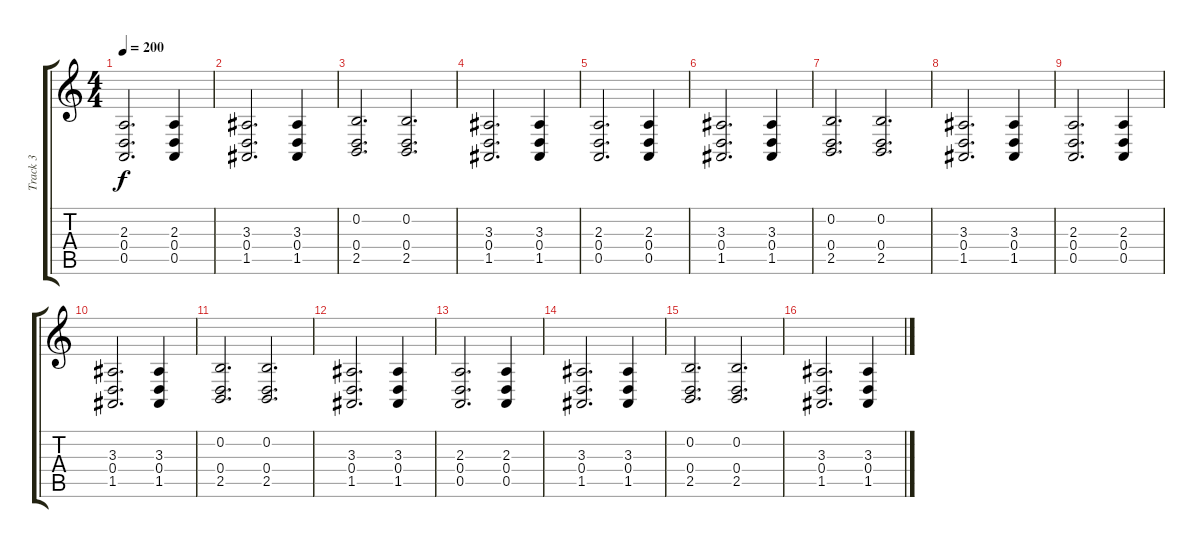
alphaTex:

\track ("Track 3" "Track 3") {instrument stringensemble1}
\staff {score tabs}
\tuning (E4 B3 G3 D3 A2 E2) {hide}
\ts (4 4)
\tempo 200
\clef g2
\ks c
(2.3 0.4 0.5).2{d dy f} (2.3 0.4 0.5).4 |
(3.3 0.4 1.5).2{d} (3.3 0.4 1.5).4 |
(0.2 0.4 2.5).2{d} (0.2 0.4 2.5).2{d} |
(3.3 0.4 1.5).2{d} (3.3 0.4 1.5).4 |
(2.3 0.4 0.5).2{d} (2.3 0.4 0.5).4 |
(3.3 0.4 1.5).2{d} (3.3 0.4 1.5).4 |
(0.2 0.4 2.5).2{d} (0.2 0.4 2.5).2{d} |
(3.3 0.4 1.5).2{d} (3.3 0.4 1.5).4 |
(2.3 0.4 0.5).2{d} (2.3 0.4 0.5).4 |
(3.3 0.4 1.5).2{d} (3.3 0.4 1.5).4 |
(0.2 0.4 2.5).2{d} (0.2 0.4 2.5).2{d} |
(3.3 0.4 1.5).2{d} (3.3 0.4 1.5).4 |
(2.3 0.4 0.5).2{d} (2.3 0.4 0.5).4 |
(3.3 0.4 1.5).2{d} (3.3 0.4 1.5).4 |
(0.2 0.4 2.5).2{d} (0.2 0.4 2.5).2{d} |
(3.3 0.4 1.5).2{d} (3.3 0.4 1.5).4
